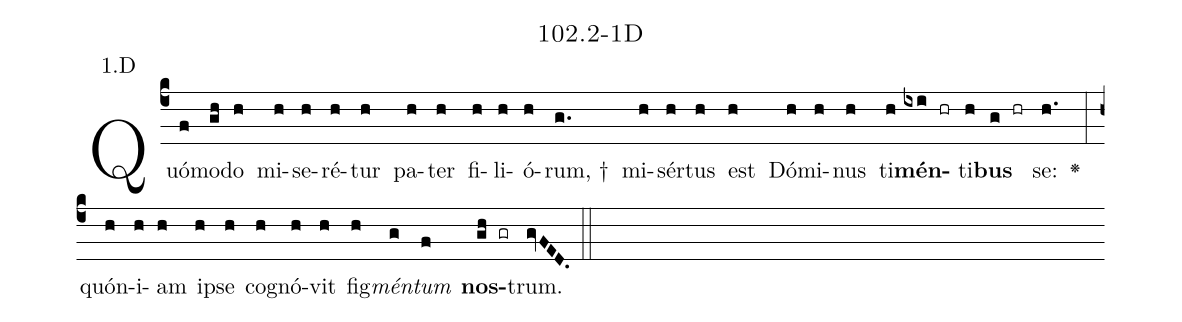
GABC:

name: 102.2-1D;
annotation: 1.D;
%%
(c4)Quó(f)mo(gh)do(h) mi(h)se(h)ré(h)tur(h) pa(h)ter(h) fi(h)li(h)ó(h)rum, †(g.) mi(h)sér(h)tus(h) est(h) Dó(h)mi(h)nus(h) ti(h)<b>mén</b>(ixi hr)ti(h)<b>bus</b>(g hr) se:(h.) <v>\greheightstar</v>(:) quón(h)i(h)am(h) ip(h)se(h) co(h)gnó(h)vit(h) fig(h)<i>mén</i>(g)<i>tum</i>(f) <b>nos</b>(gh gr)trum.(gvFED.) (::)


%E(h) u(h) o(g) u(f) a(gh) e.(gvFED.) (::)
